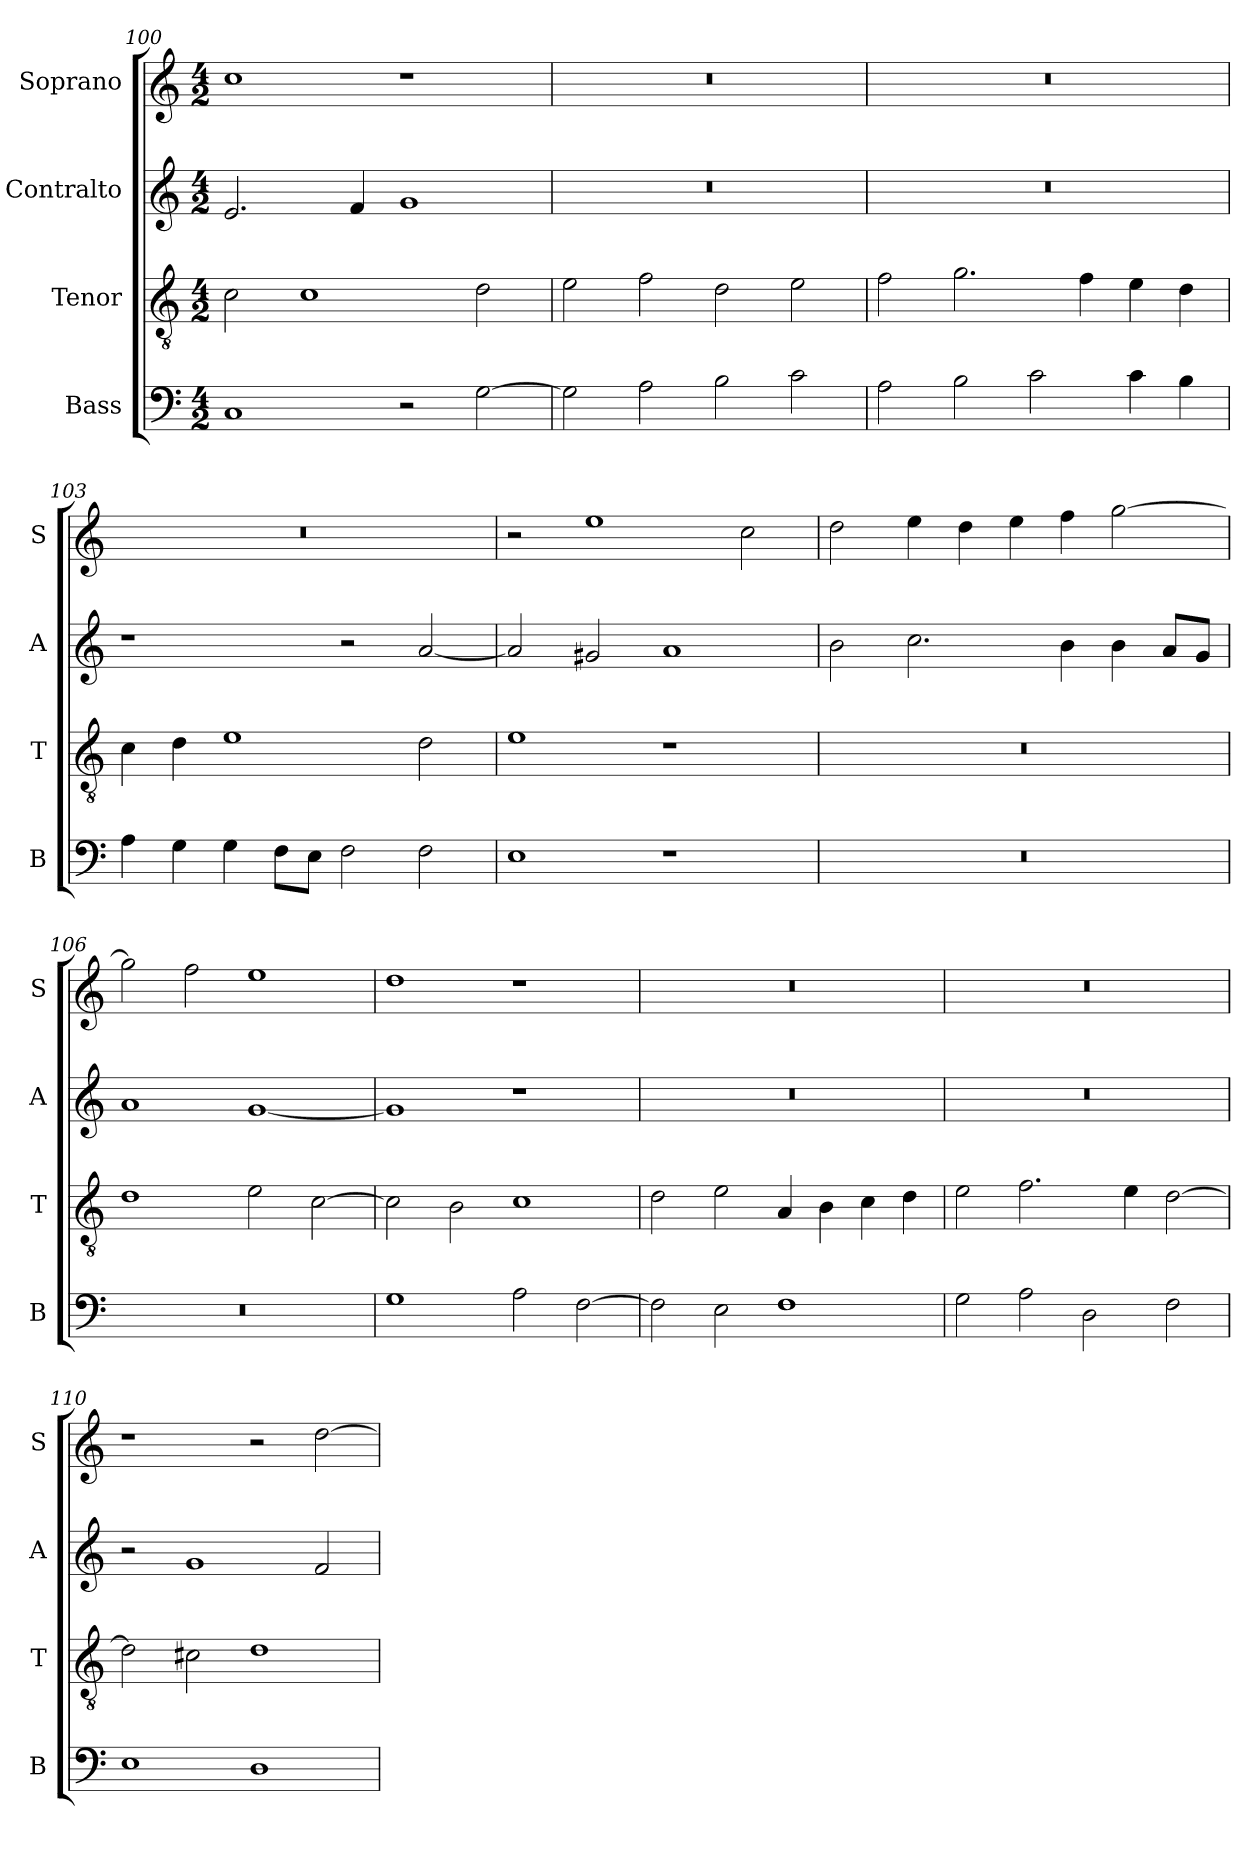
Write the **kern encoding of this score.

**kern	**kern	**kern	**kern
*part4	*part3	*part2	*part1
*staff4	*staff3	*staff2	*staff1
*I"Bass	*I"Tenor	*I"Contralto	*I"Soprano
*I'B	*I'T	*I'A	*I'S
*clefF4	*clefGv2	*clefG2	*clefG2
*k[]	*k[]	*k[]	*k[]
*G:mix	*G:mix	*G:mix	*G:mix
*M4/2	*M4/2	*M4/2	*M4/2
=100	=100	=100	=100
1C	2c	2.e	1cc
.	1c	.	.
.	.	4f	.
2r	.	1g	1r
[2G	2d	.	.
=101	=101	=101	=101
2G]	2e	0r	0r
2A	2f	.	.
2B	2d	.	.
2c	2e	.	.
=102	=102	=102	=102
2A	2f	0r	0r
2B	2.g	.	.
2c	.	.	.
.	4f	.	.
4c	4e	.	.
4B	4d	.	.
=103	=103	=103	=103
4A	4c	1r	0r
4G	4d	.	.
4G	1e	.	.
8F\L	.	.	.
8E\J	.	.	.
2F	.	2r	.
2F	2d	[2a	.
=104	=104	=104	=104
1E	1e	2a]	2r
.	.	2g#X	1ee
1r	1r	1a	.
.	.	.	2cc
=105	=105	=105	=105
0r	0r	2b	2dd
.	.	2.cc	4ee
.	.	.	4dd
.	.	.	4ee
.	.	4b	4ff
.	.	4b	[2gg
.	.	8a/L	.
.	.	8g/J	.
=106	=106	=106	=106
0r	1d	1a	2gg]
.	.	.	2ff
.	2e	[1g	1ee
.	[2c	.	.
=107	=107	=107	=107
1G	2c]	1g]	1dd
.	2B	.	.
2A	1c	1r	1r
[2F	.	.	.
=108	=108	=108	=108
2F]	2d	0r	0r
2E	2e	.	.
1F	4A	.	.
.	4B	.	.
.	4c	.	.
.	4d	.	.
=109	=109	=109	=109
2G	2e	0r	0r
2A	2.f	.	.
2D	.	.	.
.	4e	.	.
2F	[2d	.	.
=110	=110	=110	=110
1E	2d]	2r	1r
.	2c#X	1g	.
1D	1d	.	2r
.	.	2f	[2dd
=	=	=	=
*-	*-	*-	*-
